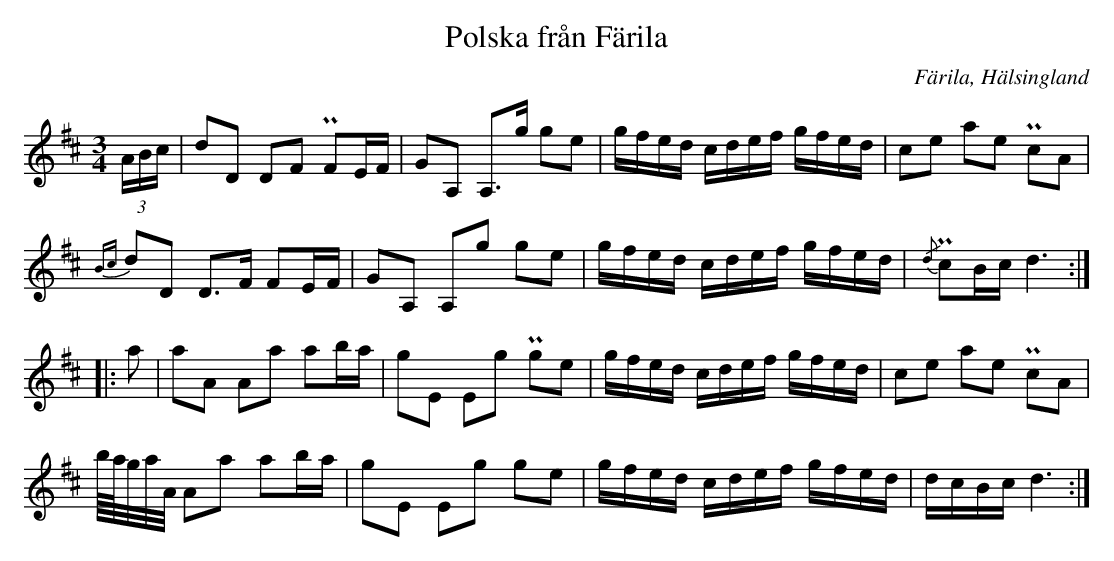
X:1
T:Polska från Färila
O:Färila, Hälsingland
M:3/4
L:1/16
U:t=turn
K:D
(3ABc | d2D2 D2F2 PF2EF | G2A,2 A,2>g2 g2e2 | gfed cdef gfed | c2e2 a2e2 Pc2A2 |
{Bc}d2D2 D2>F2 F2EF | G2A,2 A,2g2 g2e2 | gfed cdef gfed | {/d}Pc2Bc d6 ::
a2 | a2A2 A2a2 a2ba | g2E2 E2g2 Pg2e2 | gfed cdef gfed | c2e2 a2e2 Pc2A2 |
b4/16a4/16g8/16a8/16A8/16 A2a2 a2ba | g2E2 E2g2 g2e2 | gfed cdef gfed | dcBc d6 :|
